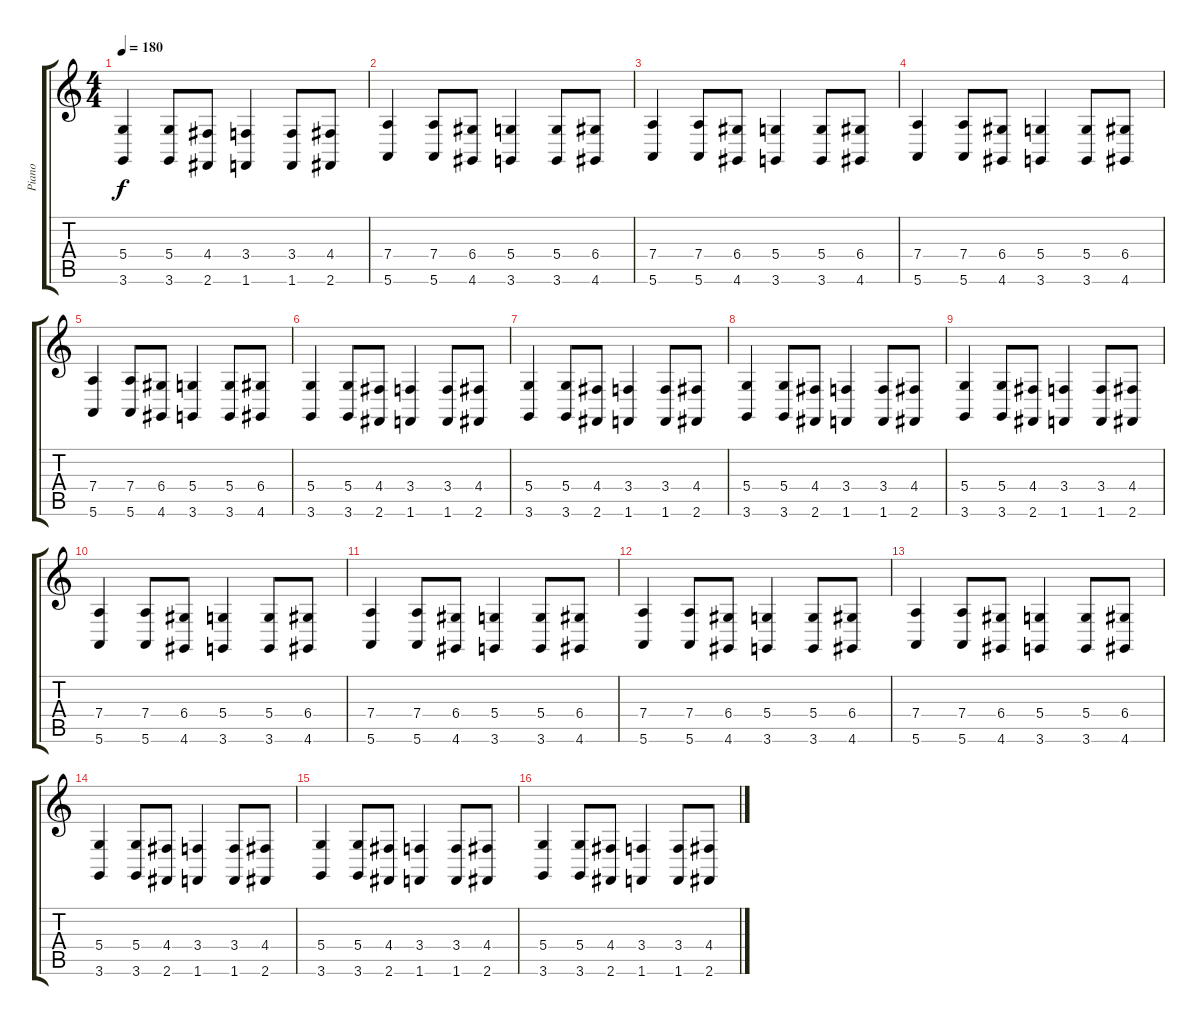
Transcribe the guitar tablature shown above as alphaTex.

\track ("Piano" "Piano") {instrument electricgrandpiano}
\staff {score tabs}
\tuning (E4 B3 G3 D3 A2 E2) {hide}
\ts (4 4)
\tempo 180
\clef g2
\ks c
(5.4 3.6).4{dy f} (5.4 3.6).8 (4.4 2.6).8 (3.4 1.6).4 (3.4 1.6).8 (4.4 2.6).8 |
(7.4 5.6).4 (7.4 5.6).8 (6.4 4.6).8 (5.4 3.6).4 (5.4 3.6).8 (6.4 4.6).8 |
(7.4 5.6).4 (7.4 5.6).8 (6.4 4.6).8 (5.4 3.6).4 (5.4 3.6).8 (6.4 4.6).8 |
(7.4 5.6).4 (7.4 5.6).8 (6.4 4.6).8 (5.4 3.6).4 (5.4 3.6).8 (6.4 4.6).8 |
(7.4 5.6).4 (7.4 5.6).8 (6.4 4.6).8 (5.4 3.6).4 (5.4 3.6).8 (6.4 4.6).8 |
(5.4 3.6).4 (5.4 3.6).8 (4.4 2.6).8 (3.4 1.6).4 (3.4 1.6).8 (4.4 2.6).8 |
(5.4 3.6).4 (5.4 3.6).8 (4.4 2.6).8 (3.4 1.6).4 (3.4 1.6).8 (4.4 2.6).8 |
(5.4 3.6).4 (5.4 3.6).8 (4.4 2.6).8 (3.4 1.6).4 (3.4 1.6).8 (4.4 2.6).8 |
(5.4 3.6).4 (5.4 3.6).8 (4.4 2.6).8 (3.4 1.6).4 (3.4 1.6).8 (4.4 2.6).8 |
(7.4 5.6).4 (7.4 5.6).8 (6.4 4.6).8 (5.4 3.6).4 (5.4 3.6).8 (6.4 4.6).8 |
(7.4 5.6).4 (7.4 5.6).8 (6.4 4.6).8 (5.4 3.6).4 (5.4 3.6).8 (6.4 4.6).8 |
(7.4 5.6).4 (7.4 5.6).8 (6.4 4.6).8 (5.4 3.6).4 (5.4 3.6).8 (6.4 4.6).8 |
(7.4 5.6).4 (7.4 5.6).8 (6.4 4.6).8 (5.4 3.6).4 (5.4 3.6).8 (6.4 4.6).8 |
(5.4 3.6).4 (5.4 3.6).8 (4.4 2.6).8 (3.4 1.6).4 (3.4 1.6).8 (4.4 2.6).8 |
(5.4 3.6).4 (5.4 3.6).8 (4.4 2.6).8 (3.4 1.6).4 (3.4 1.6).8 (4.4 2.6).8 |
(5.4 3.6).4 (5.4 3.6).8 (4.4 2.6).8 (3.4 1.6).4 (3.4 1.6).8 (4.4 2.6).8
